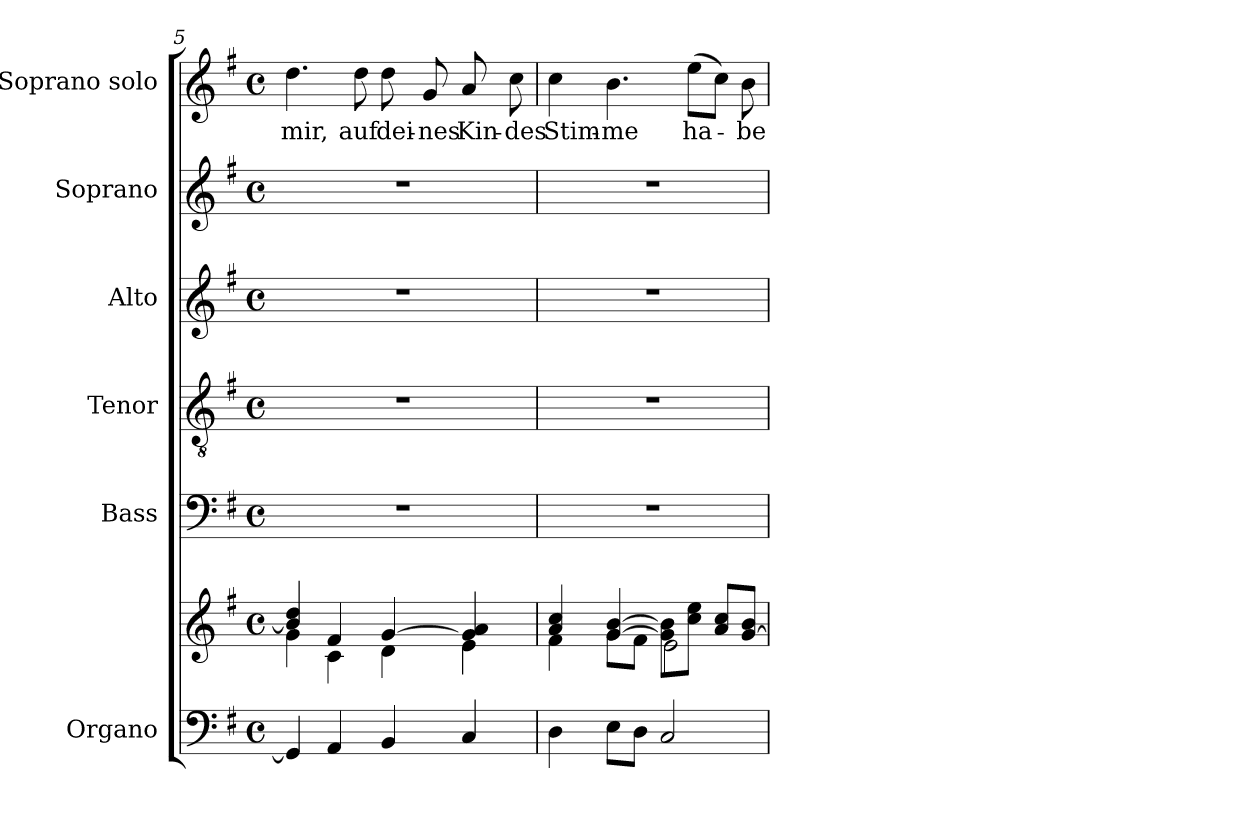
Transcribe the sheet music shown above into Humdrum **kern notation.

**kern	**kern	**kern	**kern	**kern	**kern	**kern	**text
*part6	*part6	*part5	*part4	*part3	*part2	*part1	*part1
*staff7	*staff6	*staff5	*staff4	*staff3	*staff2	*staff1	*staff1
*I"Organo	*	*I"Bass	*I"Tenor	*I"Alto	*I"Soprano	*I"Soprano solo	*
*I'Org.	*	*I'B.	*I'T.	*I'A.	*I'S.	*I'S.s	*
*clefF4	*clefG2	*clefF4	*clefGv2	*clefG2	*clefG2	*clefG2	*
*k[f#]	*k[f#]	*k[f#]	*k[f#]	*k[f#]	*k[f#]	*k[f#]	*
*M4/4	*M4/4	*M4/4	*M4/4	*M4/4	*M4/4	*M4/4	*
*met(c)	*met(c)	*met(c)	*met(c)	*met(c)	*met(c)	*met(c)	*
=5	=5	=5	=5	=5	=5	=5	=5
*	*^	*	*	*	*	*	*
!	!	!	!	!	!	!	!	!LO:LY:b
4GG/]	4b/] 4dd/	4g\	1r	1r	1r	1r	4.dd\	mir,
4AA/	4f#/	4c\	.	.	.	.	.	.
!	!	!	!	!	!	!	!	!LO:LY:b
.	.	.	.	.	.	.	8dd\	auf
!	!	!	!	!	!	!	!	!LO:LY:b
4BB/	[4g/	4d\	.	.	.	.	8dd\	dei-
!	!	!	!	!	!	!	!	!LO:LY:b
.	.	.	.	.	.	.	8g/	-nes
!	!	!	!	!	!	!	!	!LO:LY:b
4C/	4g/] 4a/	4e\	.	.	.	.	8a/	Kin-
!	!	!	!	!	!	!	!	!LO:LY:b
.	.	.	.	.	.	.	8cc\	-des
=6	=6	=6	=6	=6	=6	=6	=6	=6
!	!	!	!	!	!	!	!	!LO:LY:b
4D\	4a/ 4cc/	4f#\	1r	1r	1r	1r	4cc\	Stim-
!	!	!	!	!	!	!	!	!LO:LY:b
8E\L	[4g/ [4b/	8g\L	.	.	.	.	4.b\	-me
8D\J	.	8f#\J	.	.	.	.	.	.
2C/	8g]\ 8b]\L	2e\	.	.	.	.	.	.
!	!	!	!	!	!	!	!	!LO:LY:b
.	8cc\ 8ee\J	.	.	.	.	.	(>8ee\L	ha-
.	8a/ 8cc/L	.	.	.	.	.	8cc\J)	.
!	!	!	!	!	!	!	!	!LO:LY:b
.	[8g/ 8b/J	.	.	.	.	.	8b\	-be
*	*v	*v	*	*	*	*	*	*
=	=	=	=	=	=	=	=
*-	*-	*-	*-	*-	*-	*-	*-
